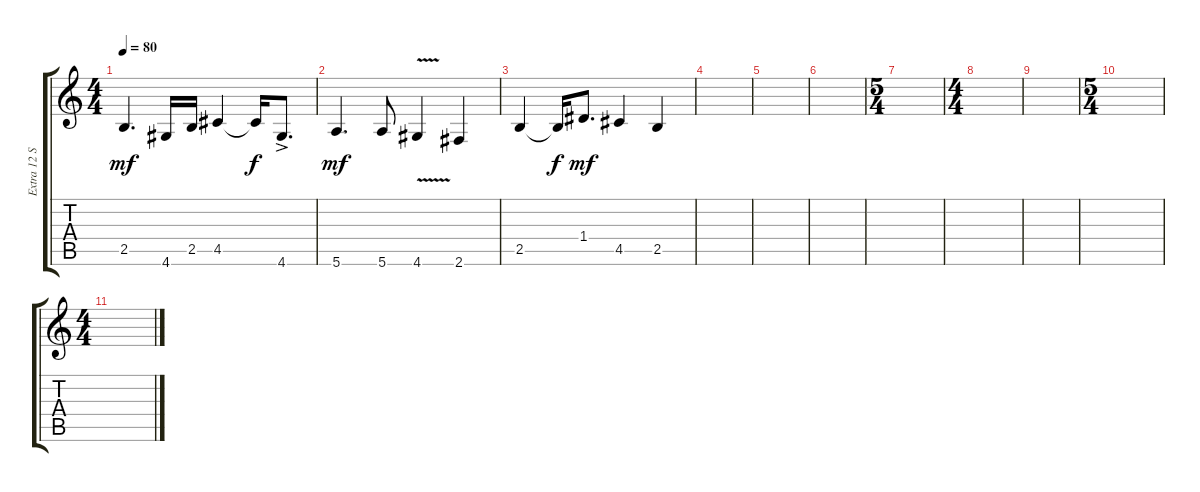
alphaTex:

\track ("Extra 12 String" "Extra 12 S") {instrument acousticguitarsteel}
\staff {score tabs}
\tuning (E4 B3 G3 D3 A2 E2) {hide}
\ts (4 4)
\tempo 80
\clef g2
\ks c
2.5.4{d dy mf} 4.6.16 2.5.16 4.5.4 4.5{t}.16{dy f} 4.6{ac}.8{d} |
5.6.4{d dy mf} 5.6.8 4.6{v}.4 2.6.4 |
2.5.4 2.5{t}.16{dy f} 1.4.8{d dy mf} 4.5.4 2.5.4 |
|
|
|
\ts (5 4)
|
\ts (4 4)
|
|
\ts (5 4)
|
\ts (4 4)
